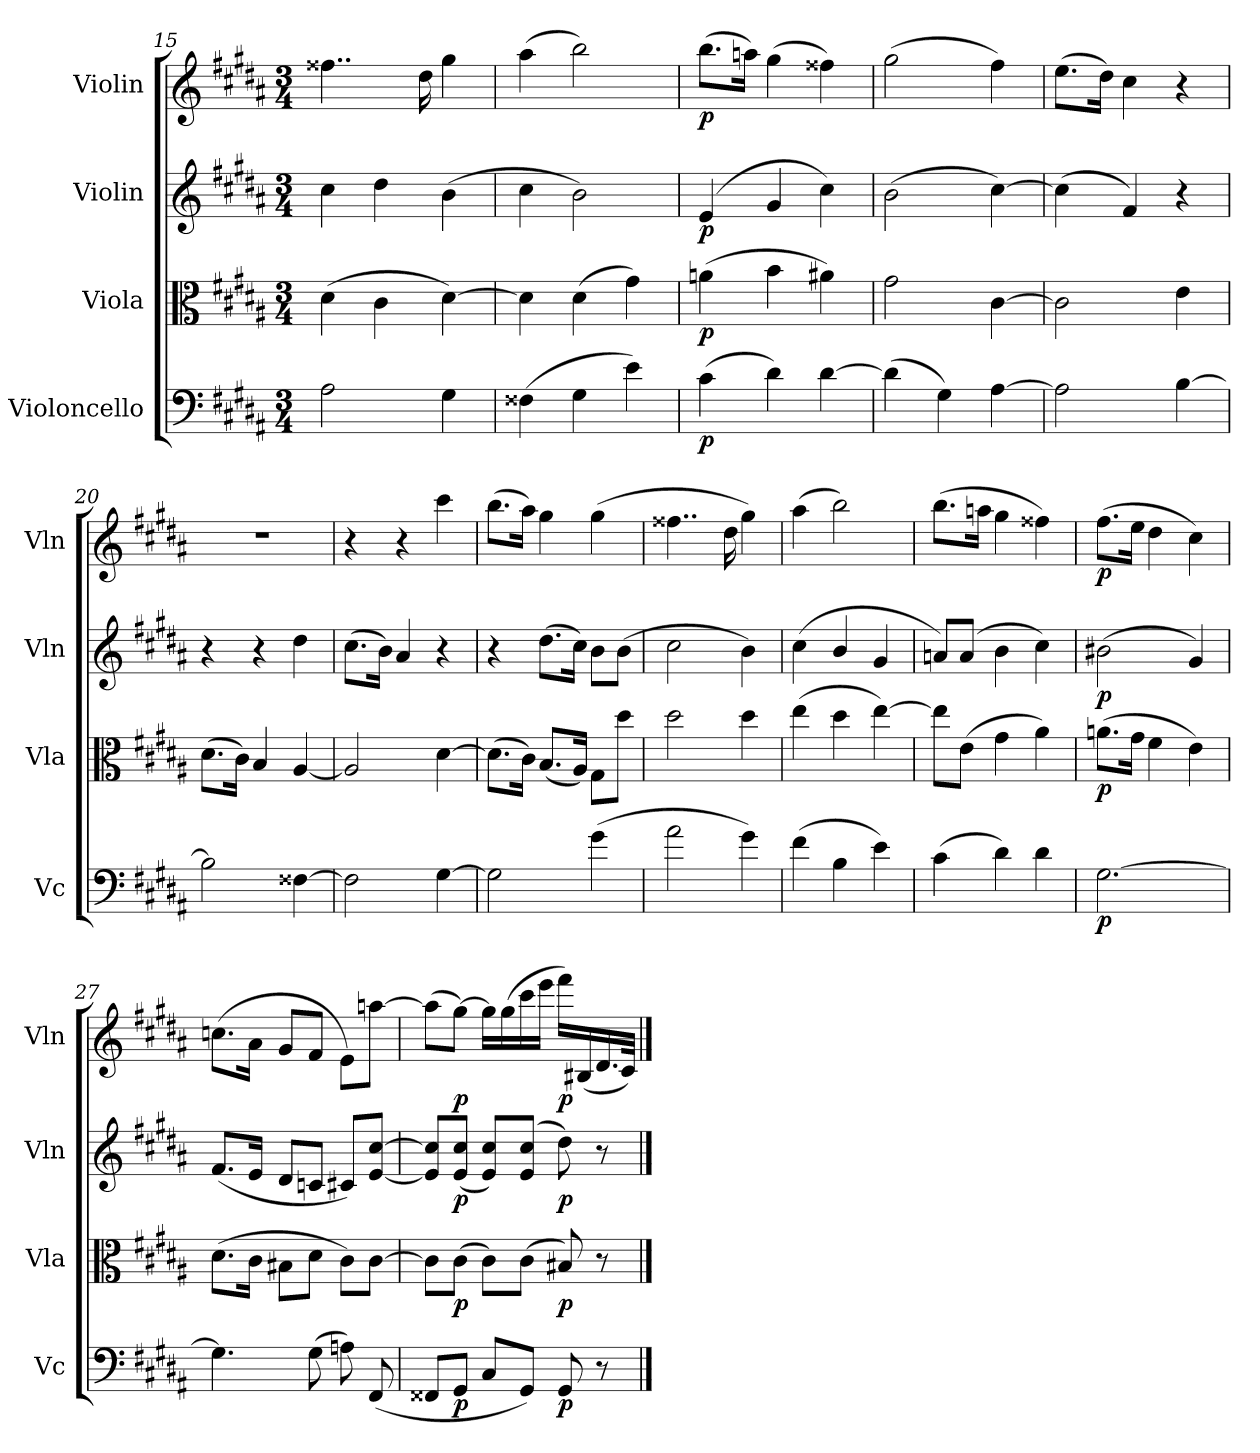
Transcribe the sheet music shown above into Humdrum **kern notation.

**kern	**dynam	**kern	**dynam	**kern	**dynam	**kern	**dynam
*part4	*part4	*part3	*part3	*part2	*part2	*part1	*part1
*staff4	*staff4	*staff3	*staff3	*staff2	*staff2	*staff1	*staff1
*I"Violoncello	*	*I"Viola	*	*I"Violin	*	*I"Violin	*
*I'Vc	*	*I'Vla	*	*I'Vln	*	*I'Vln	*
*clefF4	*	*clefC3	*	*clefG2	*	*clefG2	*
*k[f#c#g#d#a#]	*	*k[f#c#g#d#a#]	*	*k[f#c#g#d#a#]	*	*k[f#c#g#d#a#]	*
*g#:	*	*g#:	*	*g#:	*	*g#:	*
*M3/4	*	*M3/4	*	*M3/4	*	*M3/4	*
=15	=15	=15	=15	=15	=15	=15	=15
2A#\	.	(4d#\	.	4cc#\	.	4..ff##X\	.
.	.	4c#\	.	4dd#\	.	.	.
.	.	.	.	.	.	16dd#\	.
4G#\	.	[4d#\)	.	(4b\	.	4gg#\	.
=16	=16	=16	=16	=16	=16	=16	=16
(4F##X\	.	4d#\]	.	4cc#\	.	(4aa#\	.
4G#\	.	(4d#\	.	2b\)	.	2bb\)	.
4e\)	.	4g#\)	.	.	.	.	.
=17	=17	=17	=17	=17	=17	=17	=17
(4c#\	p	(4an\	p	(4e/	p	(8.bb\L	p
.	.	.	.	.	.	16aan\Jk)	.
4d#\)	.	4b\	.	4g#/	.	(4gg#\	.
[4d#\	.	4a#X\)	.	4cc#\)	.	4ff##X\)	.
=18	=18	=18	=18	=18	=18	=18	=18
(4d#\]	.	2g#\	.	(2b\	.	(2gg#\	.
4G#\)	.	.	.	.	.	.	.
[4A#\	.	[4c#\	.	[4cc#\)	.	4ff#\)	.
=19	=19	=19	=19	=19	=19	=19	=19
2A#\]	.	2c#\]	.	(4cc#\]	.	(8.ee\L	.
.	.	.	.	.	.	16dd#\Jk)	.
.	.	.	.	4f#/)	.	4cc#\	.
[4B\	.	4e\	.	4r	.	4r	.
=20	=20	=20	=20	=20	=20	=20	=20
2B\]	.	(8.d#\L	.	4r	.	2.r	.
.	.	16c#\Jk)	.	.	.	.	.
.	.	4B/	.	4r	.	.	.
[4F##X\	.	[4A#/	.	4dd#\	.	.	.
=21	=21	=21	=21	=21	=21	=21	=21
2F##\]	.	2A#/]	.	(8.cc#\L	.	4r	.
.	.	.	.	16b\Jk)	.	.	.
.	.	.	.	4a#/	.	4r	.
[4G#\	.	[4d#\	.	4r	.	4ccc#\	.
=22	=22	=22	=22	=22	=22	=22	=22
2G#\]	.	(8.d#\L]	.	4r	.	(8.bb\L	.
.	.	16c#\Jk)	.	.	.	16aa#\Jk)	.
.	.	(8.B/L	.	(8.dd#\L	.	4gg#\	.
.	.	16A#/Jk)	.	16cc#\Jk)	.	.	.
(4g#\	.	8G#\L	.	8b\L	.	(4gg#\	.
.	.	8dd#\J	.	(8b\J	.	.	.
=23	=23	=23	=23	=23	=23	=23	=23
2a#\	.	2dd#\	.	2cc#\	.	4..ff##X\	.
.	.	.	.	.	.	16dd#\	.
4g#\)	.	4dd#\	.	4b\)	.	4gg#\)	.
=24	=24	=24	=24	=24	=24	=24	=24
(4f#\	.	(4ee\	.	(4cc#\	.	(4aa#\	.
4B\	.	4dd#\	.	4b/	.	2bb\)	.
4e\)	.	[4ee\)	.	4g#/	.	.	.
=25	=25	=25	=25	=25	=25	=25	=25
(4c#\	.	8ee\L]	.	8an/L)	.	(8.bb\L	.
.	.	(8e\J	.	(8a/J	.	.	.
.	.	.	.	.	.	16aan\Jk	.
4d#\)	.	4g#\	.	4b\	.	4gg#\	.
4d#\	.	4a#\)	.	4cc#\)	.	4ff##X\)	.
=26	=26	=26	=26	=26	=26	=26	=26
[2.G#\	p	(8.an\L	p	(2b#X\	p	(8.ff#\L	p
.	.	16g#\Jk	.	.	.	16ee\Jk	.
.	.	4f#\	.	.	.	4dd#\	.
.	.	4e\)	.	4g#/)	.	4cc#\)	.
=27	=27	=27	=27	=27	=27	=27	=27
4.G#\]	.	(8.d#\L	.	(8.f#/L	.	(8.ccn\L	.
.	.	16c#\Jk	.	16e/Jk	.	16a#\Jk	.
.	.	8B#X\L	.	8d#/L	.	8g#/L	.
(8G#\	.	8d#\J	.	8cn/J	.	8f#/J	.
8An\)	.	8c#\L)	.	8c#X/L)	.	8e\L)	.
(8FF#/	.	[8c#\J	.	[8e/ [8cc#/J	.	[8aan\J	.
=28	=28	=28	=28	=28	=28	=28	=28
8FF##X/L	.	8c#\L]	.	8e]/ 8cc#]/L	.	(8aa\L]	.
8GG#/J	p	(8c#\J	p	(8e/ 8cc#/J	p	[8gg#\J)	p
8C#/L	.	8c#\L)	.	8e/ 8cc#/L)	.	16gg#\LL]	.
.	.	.	.	.	.	(16gg#\	.
8GG#/J)	.	(8c#\J	.	(8e/ 8cc#/J	.	16ccc#\	.
.	.	.	.	.	.	16eee\JJ	.
8GG#/	p	8B#X/)	p	8dd#\)	p	16fff#\LL)	p
.	.	.	.	.	.	(16B#X/	.
8r	.	8r	.	8r	.	16.d#/	.
.	.	.	.	.	.	32c#/JJk)	.
==	==	==	==	==	==	==	==
*-	*-	*-	*-	*-	*-	*-	*-
